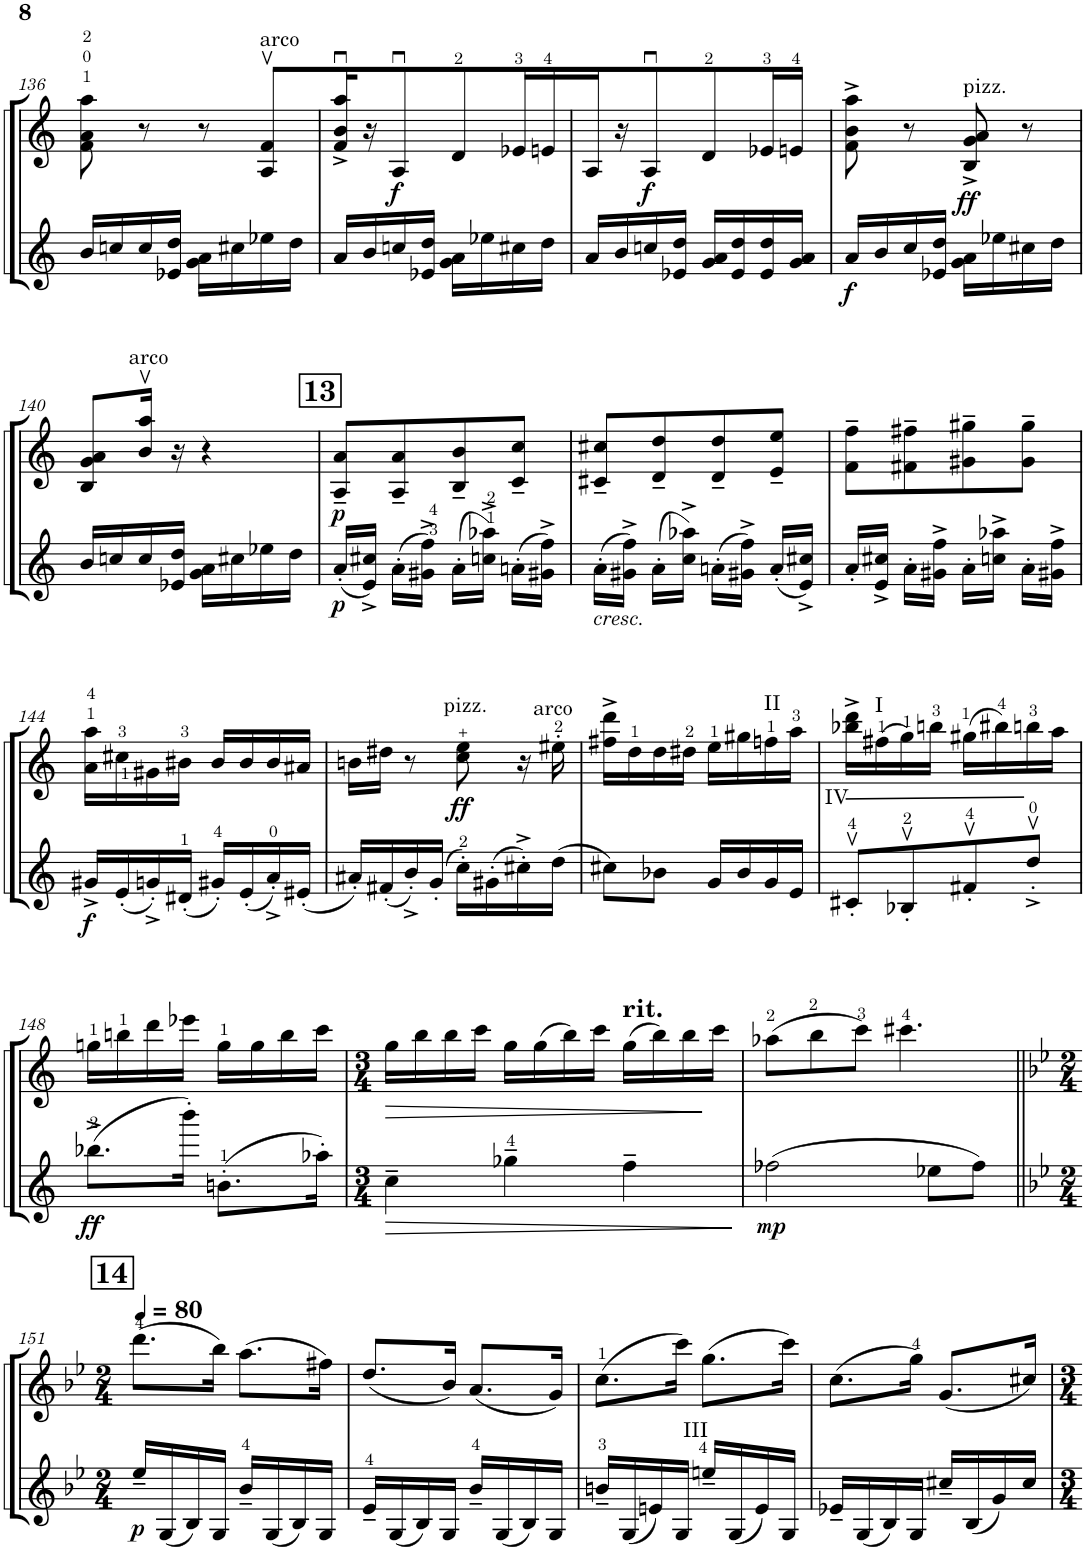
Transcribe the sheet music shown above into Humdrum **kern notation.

**kern	**dynam	**kern	**dynam
*part2	*part2	*part1	*part1
*staff2	*staff2	*staff1	*staff1
*I"Violon 2	*	*I"Violon 1	*
*I'Vln	*	*I'Vln	*
!!LO:PB:g=z
*clefG2	*	*clefG2	*
*k[]	*	*k[]	*
*M2/4	*	*M2/4	*
=136	=136	=136	=136
16b/LL	.	8f\ 8a\ 8aa\	.
16ccn/	.	.	.
16cc/	.	8r	.
16e-X/ 16dd/JJ	.	.	.
16g\ 16a\LL	.	8r	.
16cc#X\	.	.	.
!	!	!LO:TX:a:t=arco	!
16ee-X\	.	8A/v 8f/vL	.
16dd\JJ	.	.	.
=137	=137	=137	=137
16a/LL	.	16f/u^ 16b/u^ 16aa/u^L	.
16b/	.	16r	.
!	!	!	!LO:DY:b
16ccn/	.	8Au/	f
16e-X/ 16dd/JJ	.	.	.
16g\ 16a\LL	.	8d/	.
16ee-X\	.	.	.
16cc#X\	.	16e-X/L	.
16dd\JJ	.	16en/	.
=138	=138	=138	=138
16a/LL	.	16A/	.
16b/	.	16r	.
!	!	!	!LO:DY:b
16ccn/	.	8Au/	f
16e-X/ 16dd/JJ	.	.	.
16g/ 16a/LL	.	8d/	.
16e-/ 16dd/	.	.	.
16e-/ 16dd/	.	16e-X/L	.
16g/ 16a/JJ	.	16en/JJ	.
=139	=139	=139	=139
!	!LO:DY:b	!	!
16a/LL	f	8f\^ 8b\^ 8aa\^	.
16b/	.	.	.
16cc/	.	8r	.
16e-X/ 16dd/JJ	.	.	.
!	!	!LO:TX:a:t=pizz.	!
!	!	!	!LO:DY:b
16g\ 16a\LL	.	8B/^ 8g/^ 8a/^	ff
16ee-X\	.	.	.
16cc#X\	.	8r	.
16dd\JJ	.	.	.
!!LO:LB:g=z
=140	=140	=140	=140
16b/LL	.	8B/ 8g/ 8a/L	.
16ccn/	.	.	.
!	!	!LO:TX:a:t=arco	!
16cc/	.	16b/v 16aa/vJk	.
16e-X/ 16dd/JJ	.	16r	.
16g\ 16a\LL	.	4r	.
16cc#X\	.	.	.
16ee-X\	.	.	.
16dd\JJ	.	.	.
!!LO:REH:place=s1:a:B:cj:fs=14:t=13
=141	=141	=141	=141
!	!LO:DY:b	!	!LO:DY:b
(16a'/LL	p	8A/~ 8a/~L	p
16e/^ 16cc#X/^JJ)	.	.	.
(16a'\LL	.	8A/~ 8a/~	.
16g#X\^ 16ff\^JJ)	.	.	.
(16a'\LL	.	8B/~ 8b/~	.
16ccn\^ 16aa-X\^JJ)	.	.	.
(16an'\LL	.	8c/~ 8cc/~J	.
16g#X\^ 16ff\^JJ)	.	.	.
=142	=142	=142	=142
!LO:TX:b:i:t=cresc.	!	!	!
(16a'\LL	.	8c#X/~ 8cc#X/~L	.
16g#X\^ 16ff\^JJ)	.	.	.
(16a'\LL	.	8d/~ 8dd/~	.
16cc\^ 16aa-X\^JJ)	.	.	.
(16an'\LL	.	8d/~ 8dd/~	.
16g#X\^ 16ff\^JJ)	.	.	.
(16a'/LL	.	8e/~ 8ee/~J	.
16e/^ 16cc#X/^JJ)	.	.	.
=143	=143	=143	=143
16a'/LL	.	8f\~ 8ff\~L	.
16e/^ 16cc#X/^JJ	.	.	.
16a'\LL	.	8f#X\~ 8ff#X\~	.
16g#X\^ 16ff\^JJ	.	.	.
16a'\LL	.	8g#X\~ 8gg#X\~	.
16ccn\^ 16aa-X\^JJ	.	.	.
16a'\LL	.	8g#\~ 8gg#\~J	.
16g#X\^ 16ff\^JJ	.	.	.
!!LO:LB:g=z
=144	=144	=144	=144
!	!LO:DY:b	!	!
16g#X^/LL	f	16a\ 16aa\LL	.
(16e'/	.	16cc#X\	.
16gn'^/)	.	16g#X\	.
(16d#X'/JJ	.	16b#X\JJ	.
16g#X'/LL)	.	16b#/LL	.
(16e'/	.	16b#/	.
16a'^/)	.	16b#/	.
(16e#X'/JJ	.	16a#X/JJ	.
=145	=145	=145	=145
16a#X'/LL)	.	16bn\LL	.
(16f#X'/	.	16dd#X\JJ	.
16b'^/)	.	8r	.
(16g'/JJ	.	.	.
!	!	!LO:TX:a:t=pizz.	!
!	!	!	!LO:DY:b
16cc'\LL)	.	8cc\ 8ee\	ff
(16g#X'\	.	.	.
16cc#X'^\)	.	16r	.
!	!	!LO:TX:a:t=arco	!
(16dd\JJ	.	16ee#X'\	.
=146	=146	=146	=146
8cc#X\L)	.	16ff#X\^ 16ddd\^LL	.
.	.	16dd\	.
8b-X\J	.	16dd\	.
.	.	16dd#X\JJ	.
16g/LL	.	16ee\LL	.
16b-/	.	16gg#X\	.
!	!	!LO:TX:a:t=II	!
16g/	.	16ffn\	.
16e/JJ	.	16aa\JJ	.
=147	=147	=147	=147
!LO:TX:a:t=IV	!	!	!
8c#Xv'/L	.	16bb-X\^ 16ddd\^LL	.
!	!	!LO:TX:a:t=I	!
.	.	(16ff#X\	.
8B-Xv'/	.	16gg\)	.
.	.	16bbn\JJ	.
8f#Xv'/	.	(16gg#X\LL	.
.	.	16bb#X\)	.
8ddv'^/J	.	16bbn\	.
.	.	16aa\JJ	.
!!LO:LB:g=z
=148	=148	=148	=148
!	!LO:DY:b	!	!
(8.bb-X^\L	ff	16ggn\LL	.
.	.	16bbn\	.
.	.	16ddd\	.
16bbb'\Jk)	.	16eee-X\JJ	.
(8.bn'\L	.	16gg\LL	.
.	.	16gg\	.
.	.	16bb\	.
16aa-X'\Jk)	.	16ccc\JJ	.
=149	=149	=149	=149
*M3/4	*	*M3/4	*
!	!LO:HP:b	!	!LO:HP:b
4cc~\	>	16gg\LL	>
.	.	16bb\	.
.	.	16bb\	.
.	.	16ccc\JJ	.
4gg-X~\	.	16gg\LL	.
.	.	(16gg\	.
.	.	16bb\)	.
.	.	16ccc\JJ	.
!	!	!LO:TX:a:t=rit.	!
4ff~\	.	(16gg\LL	.
.	.	16bb\)	.
.	.	16bb\	.
.	.	16ccc\JJ	]
.	]	.	.
=150	=150	=150	=150
!	!LO:DY:b	!	!
(2ff-X\	mp	(8aa-X\L	.
.	.	8bb\	.
.	.	8ccc\J)	.
.	.	4.ccc#X\	.
8ee-X\L	.	.	.
8ff-\J)	.	.	.
!!LO:LB:g=z
=151||	=151||	=151||	=151||
!!LO:REH:place=s1:a:B:cj:fs=14:t=14
*k[b-e-]	*	*k[b-e-]	*
*M2/4	*	*M2/4	*
*	*	*MM80	*
!	!LO:DY:b	!	!
16ee-~/LL	p	(8.ddd\L	.
(16G/	.	.	.
16B-/)	.	.	.
16G/JJ	.	16bb-\Jk)	.
16b-~/LL	.	(8.aa\L	.
(16G/	.	.	.
16B-/)	.	.	.
16G/JJ	.	16ff#X\Jk)	.
=152	=152	=152	=152
16e-~/LL	.	(8.dd/L	.
(16G/	.	.	.
16B-/)	.	.	.
16G/JJ	.	16b-/Jk)	.
16b-~/LL	.	(8.a/L	.
(16G/	.	.	.
16B-/)	.	.	.
16G/JJ	.	16g/Jk)	.
=153	=153	=153	=153
16bn~/LL	.	(8.cc\L	.
(16G/	.	.	.
16en/)	.	.	.
16G/JJ	.	16ccc\Jk)	.
!LO:TX:a:t=III	!	!	!
16een~/LL	.	(8.gg\L	.
(16G/	.	.	.
16e/)	.	.	.
16G/JJ	.	16ccc\Jk)	.
=154	=154	=154	=154
16e-X~/LL	.	(8.cc\L	.
(16G/	.	.	.
16B-/)	.	.	.
16G/JJ	.	16gg\Jk)	.
16cc#X~/LL	.	(8.g/L	.
(16B-/	.	.	.
16g/)	.	.	.
16cc#/JJ	.	16cc#X/Jk)	.
=	=	=	=
*-	*-	*-	*-
